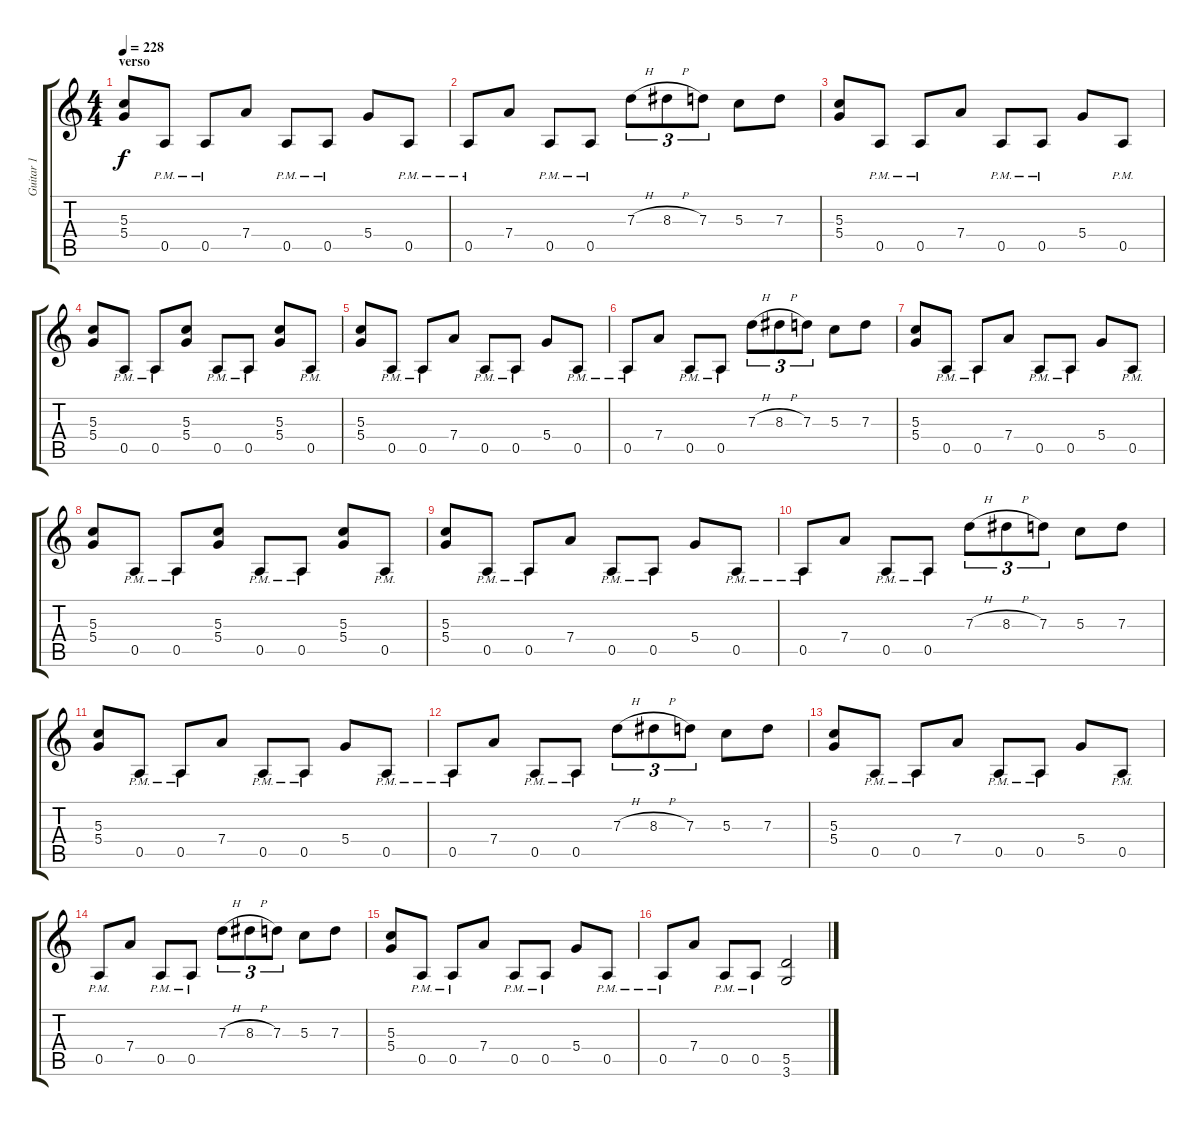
\track ("Guitar 1" "Guitar 1") {instrument distortionguitar}
\staff {score tabs}
\tuning (E4 B3 G3 D3 A2 E2) {hide}
\ts (4 4)
\section ("" "verso")
\tempo 228
\clef g2
\ks c
(5.3 5.4).8{dy f} 0.5{pm}.8 0.5{pm}.8 7.4.8 0.5{pm}.8 0.5{pm}.8 5.4.8 0.5{pm}.8 |
0.5{pm}.8 7.4.8 0.5{pm}.8 0.5{pm}.8 7.3{h}.8{tu (3 2)} 8.3{h}.8{tu (3 2)} 7.3.8{tu (3 2)} 5.3.8 7.3.8 |
(5.3 5.4).8 0.5{pm}.8 0.5{pm}.8 7.4.8 0.5{pm}.8 0.5{pm}.8 5.4.8 0.5{pm}.8 |
(5.3 5.4).8 0.5{pm}.8 0.5{pm}.8 (5.3 5.4).8 0.5{pm}.8 0.5{pm}.8 (5.3 5.4).8 0.5{pm}.8 |
(5.3 5.4).8 0.5{pm}.8 0.5{pm}.8 7.4.8 0.5{pm}.8 0.5{pm}.8 5.4.8 0.5{pm}.8 |
0.5{pm}.8 7.4.8 0.5{pm}.8 0.5{pm}.8 7.3{h}.8{tu (3 2)} 8.3{h}.8{tu (3 2)} 7.3.8{tu (3 2)} 5.3.8 7.3.8 |
(5.3 5.4).8 0.5{pm}.8 0.5{pm}.8 7.4.8 0.5{pm}.8 0.5{pm}.8 5.4.8 0.5{pm}.8 |
(5.3 5.4).8 0.5{pm}.8 0.5{pm}.8 (5.3 5.4).8 0.5{pm}.8 0.5{pm}.8 (5.3 5.4).8 0.5{pm}.8 |
(5.3 5.4).8 0.5{pm}.8 0.5{pm}.8 7.4.8 0.5{pm}.8 0.5{pm}.8 5.4.8 0.5{pm}.8 |
0.5{pm}.8 7.4.8 0.5{pm}.8 0.5{pm}.8 7.3{h}.8{tu (3 2)} 8.3{h}.8{tu (3 2)} 7.3.8{tu (3 2)} 5.3.8 7.3.8 |
(5.3 5.4).8 0.5{pm}.8 0.5{pm}.8 7.4.8 0.5{pm}.8 0.5{pm}.8 5.4.8 0.5{pm}.8 |
0.5{pm}.8 7.4.8 0.5{pm}.8 0.5{pm}.8 7.3{h}.8{tu (3 2)} 8.3{h}.8{tu (3 2)} 7.3.8{tu (3 2)} 5.3.8 7.3.8 |
(5.3 5.4).8 0.5{pm}.8 0.5{pm}.8 7.4.8 0.5{pm}.8 0.5{pm}.8 5.4.8 0.5{pm}.8 |
0.5{pm}.8 7.4.8 0.5{pm}.8 0.5{pm}.8 7.3{h}.8{tu (3 2)} 8.3{h}.8{tu (3 2)} 7.3.8{tu (3 2)} 5.3.8 7.3.8 |
(5.3 5.4).8 0.5{pm}.8 0.5{pm}.8 7.4.8 0.5{pm}.8 0.5{pm}.8 5.4.8 0.5{pm}.8 |
0.5{pm}.8 7.4.8 0.5{pm}.8 0.5{pm}.8 (5.5 3.6).2
